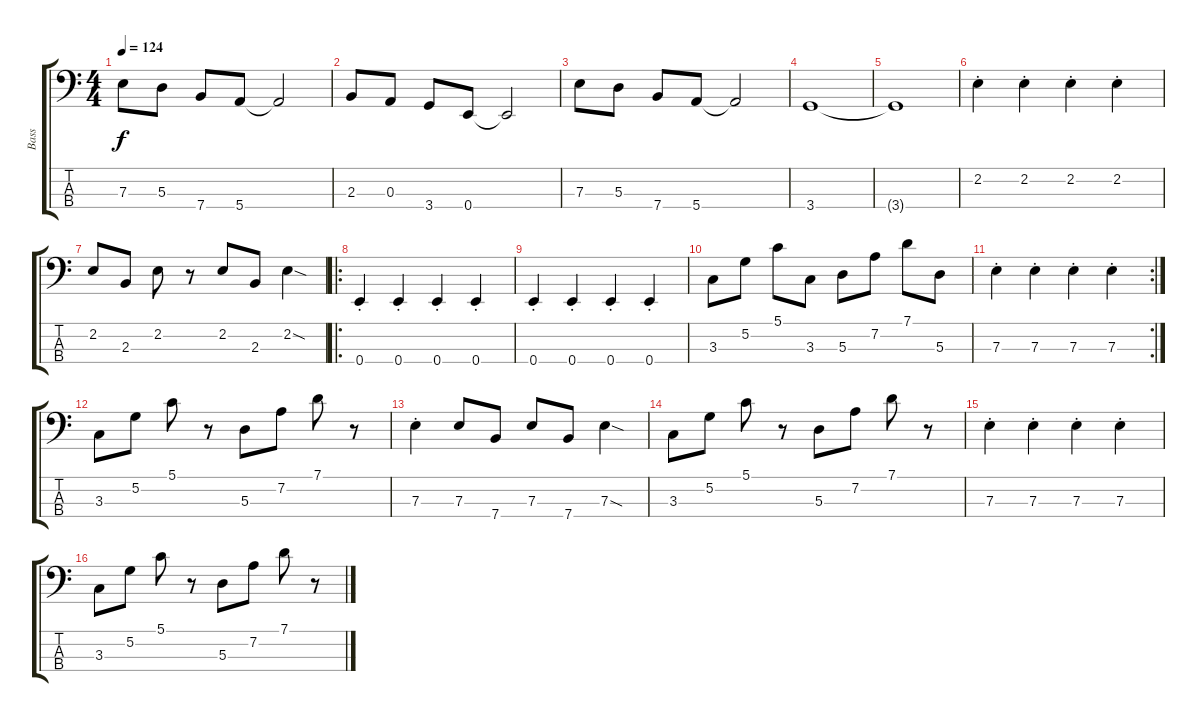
\track ("Bass" "Bass") {instrument electricbassfinger}
\staff {score tabs}
\tuning (G2 D2 A1 E1) {hide}
\ts (4 4)
\tempo 124
\clef f4
\ks c
7.3.8{dy f instrument electricbassfinger} 5.3.8 7.4.8 5.4.8 5.4{t}.2 |
2.3.8 0.3.8 3.4.8 0.4.8 0.4{t}.2 |
7.3.8 5.3.8 7.4.8 5.4.8 5.4{t}.2 |
3.4.1 |
3.4{t}.1 |
2.2{st}.4 2.2{st}.4 2.2{st}.4 2.2{st}.4 |
2.2.8 2.3.8 2.2.8 r.8 2.2.8 2.3.8 2.2{sod}.4 |
\ro
0.4{st}.4 0.4{st}.4 0.4{st}.4 0.4{st}.4 |
0.4{st}.4 0.4{st}.4 0.4{st}.4 0.4{st}.4 |
3.3.8 5.2.8 5.1.8 3.3.8 5.3.8 7.2.8 7.1.8 5.3.8 |
\rc 2
7.3{st}.4 7.3{st}.4 7.3{st}.4 7.3{st}.4 |
3.3.8 5.2.8 5.1.8 r.8 5.3.8 7.2.8 7.1.8 r.8 |
7.3{st}.4 7.3.8 7.4.8 7.3.8 7.4.8 7.3{sod}.4 |
3.3.8 5.2.8 5.1.8 r.8 5.3.8 7.2.8 7.1.8 r.8 |
7.3{st}.4 7.3{st}.4 7.3{st}.4 7.3{st}.4 |
3.3.8 5.2.8 5.1.8 r.8 5.3.8 7.2.8 7.1.8 r.8
